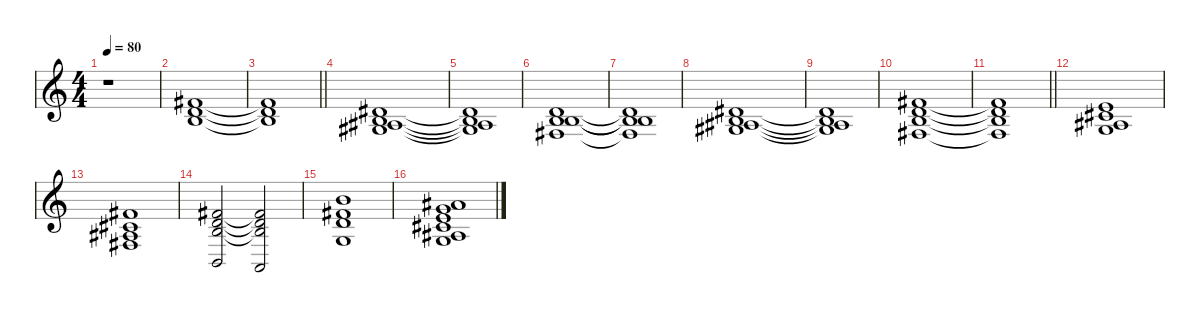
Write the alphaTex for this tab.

\defaultSystemsLayout 4
\hideDynamics
\bracketExtendMode nobrackets
\singleTrackTrackNamePolicy hidden
\multiTrackTrackNamePolicy hidden
\firstSystemTrackNameMode fullname
\firstSystemTrackNameOrientation horizontal
\otherSystemsTrackNameOrientation horizontal
\track ("Synth" "vln.") {defaultSystemsLayout 8 instrument stringensemble2}
\staff {score}
\tuning (E4 B3 G3 D3 A2 E2)
\ts (4 4)
\tempo 80
\clef g2
\ks c
r.1{dy f beam Down} |
(7.2{acc #} 7.3 9.4).1{beam Up} |
\barLineRight lightlight
(7.2{t acc #} 7.3{t} 9.4{t}).1{beam Up} |
(4.2{acc #} 3.3{acc #} 9.4 11.5{acc #}).1{beam Up} |
(4.2{t acc #} 3.3{t acc #} 9.4{t} 11.5{t acc #}).1{beam Up} |
(3.2 4.3 9.4 9.5{acc #}).1{beam Up} |
(3.2{t} 4.3{t} 9.4{t} 9.5{t acc #}).1{beam Up} |
(4.2{acc #} 3.3{acc #} 9.4 11.5{acc #}).1{beam Up} |
(4.2{t acc #} 3.3{t acc #} 9.4{t} 11.5{t acc #}).1{beam Up} |
(7.2{acc #} 7.3 9.4 9.5{acc #}).1{beam Up} |
\barLineRight lightlight
(7.2{t acc #} 7.3{t} 9.4{t} 9.5{t acc #}).1{beam Up} |
(5.2 6.3{acc #} 8.4{acc #} 10.5).1{beam Up} |
(7.2{acc #} 6.3{acc #} 8.4{acc #} 9.5{acc #}).1{beam Up} |
(7.2{acc #} 7.3 9.4 2.5).2{beam Up} (7.2{t acc #} 7.3{t} 9.4{t} 0.5).2{beam Up} |
(7.1 7.2{acc #} 7.3 5.4).1{beam Up} |
(6.1{acc #} 5.2 6.3{acc #} 5.4 22.5 18.6{acc #}).1{beam Up}
